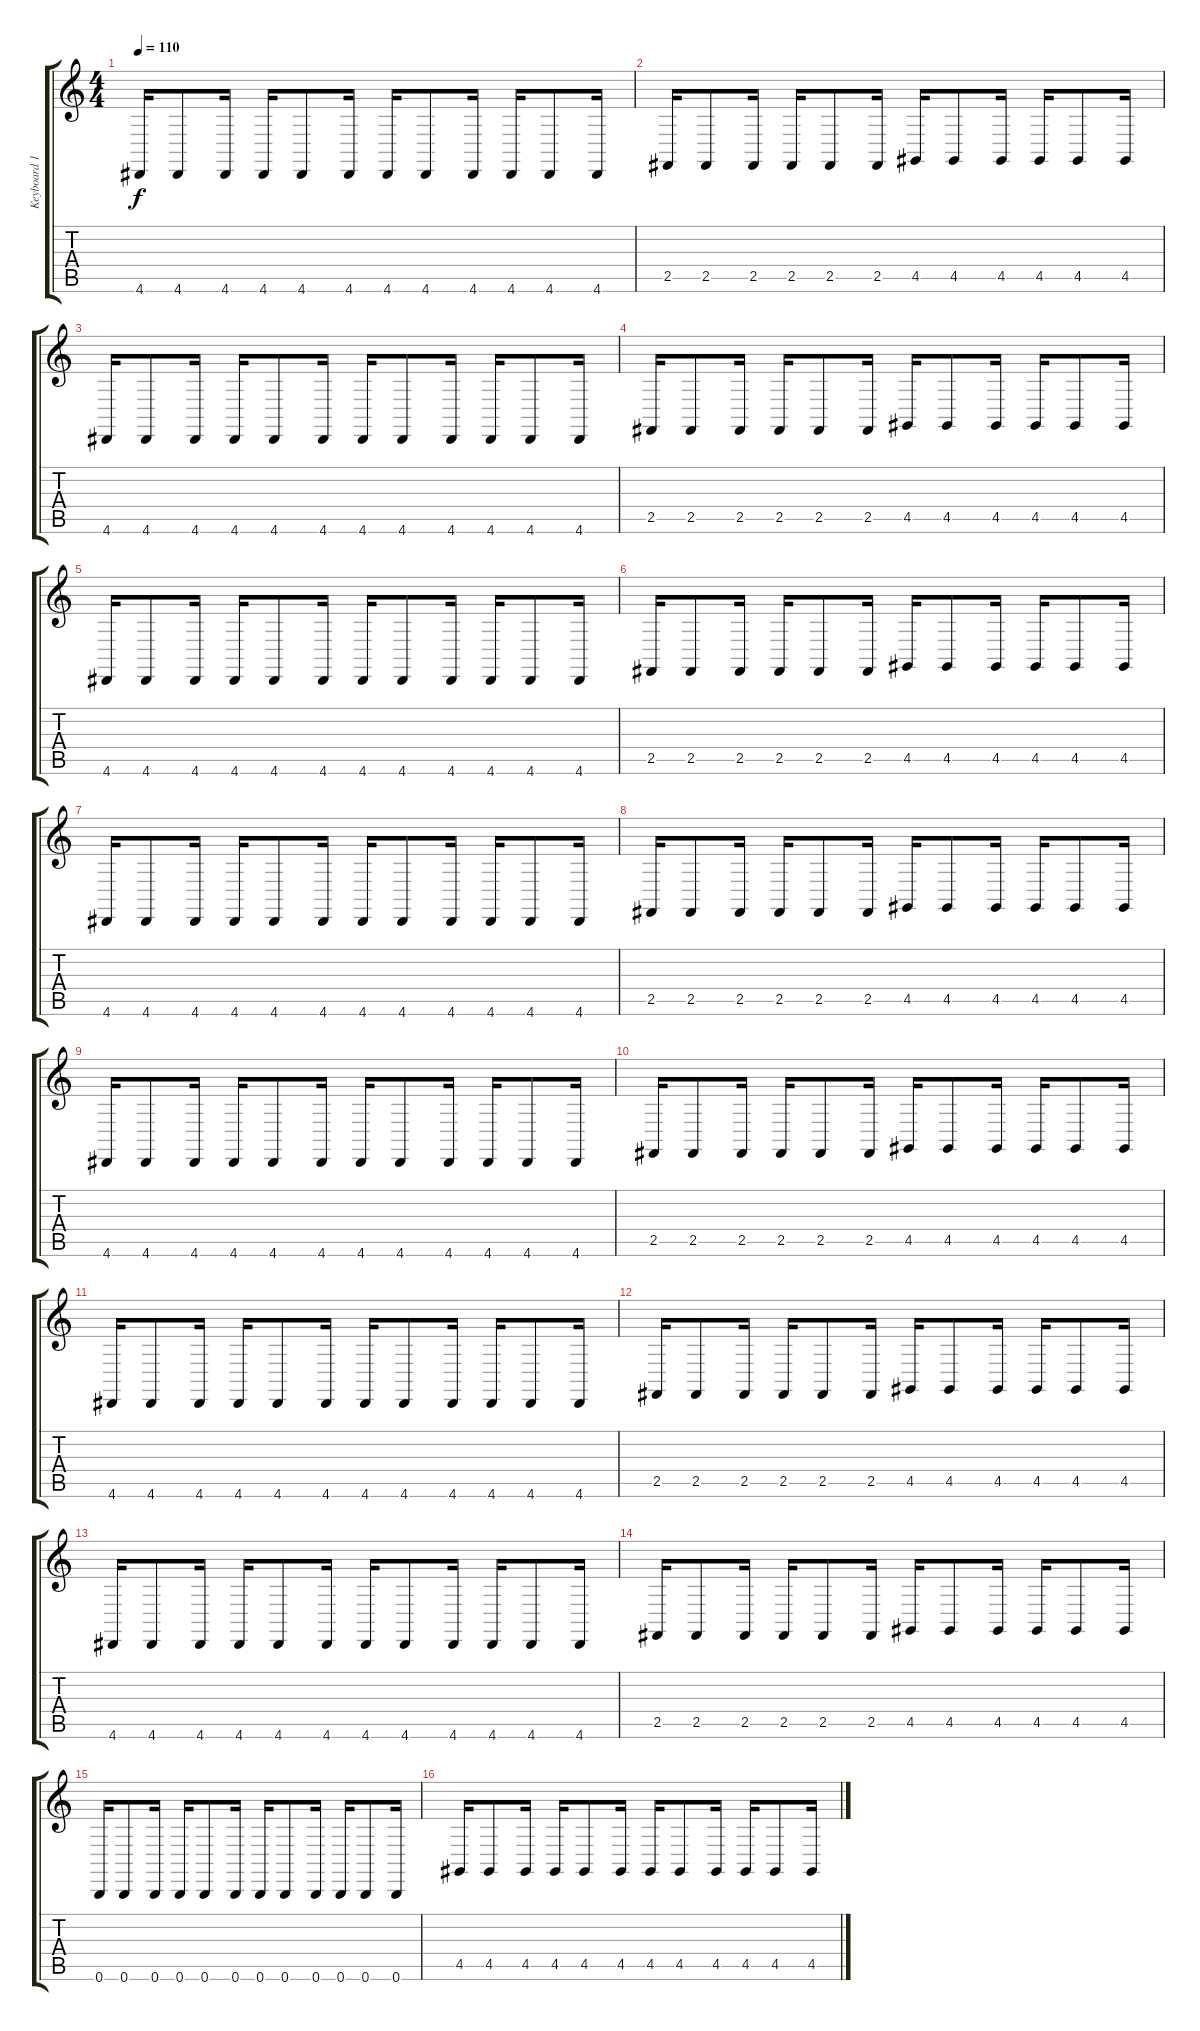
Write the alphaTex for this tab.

\track ("Keyboard 1" "Keyboard 1") {instrument lead1square}
\staff {score tabs}
\tuning (B3 Gb3 D3 A2 E2 B1) {hide}
\ts (4 4)
\tempo 110
\clef g2
\ks c
4.6.16{dy f instrument lead1square} 4.6.8 4.6.16 4.6.16 4.6.8 4.6.16 4.6.16 4.6.8 4.6.16 4.6.16 4.6.8 4.6.16 |
2.5.16 2.5.8 2.5.16 2.5.16 2.5.8 2.5.16 4.5.16 4.5.8 4.5.16 4.5.16 4.5.8 4.5.16 |
4.6.16 4.6.8 4.6.16 4.6.16 4.6.8 4.6.16 4.6.16 4.6.8 4.6.16 4.6.16 4.6.8 4.6.16 |
2.5.16 2.5.8 2.5.16 2.5.16 2.5.8 2.5.16 4.5.16 4.5.8 4.5.16 4.5.16 4.5.8 4.5.16 |
4.6.16 4.6.8 4.6.16 4.6.16 4.6.8 4.6.16 4.6.16 4.6.8 4.6.16 4.6.16 4.6.8 4.6.16 |
2.5.16 2.5.8 2.5.16 2.5.16 2.5.8 2.5.16 4.5.16 4.5.8 4.5.16 4.5.16 4.5.8 4.5.16 |
4.6.16 4.6.8 4.6.16 4.6.16 4.6.8 4.6.16 4.6.16 4.6.8 4.6.16 4.6.16 4.6.8 4.6.16 |
2.5.16 2.5.8 2.5.16 2.5.16 2.5.8 2.5.16 4.5.16 4.5.8 4.5.16 4.5.16 4.5.8 4.5.16 |
4.6.16 4.6.8 4.6.16 4.6.16 4.6.8 4.6.16 4.6.16 4.6.8 4.6.16 4.6.16 4.6.8 4.6.16 |
2.5.16 2.5.8 2.5.16 2.5.16 2.5.8 2.5.16 4.5.16 4.5.8 4.5.16 4.5.16 4.5.8 4.5.16 |
4.6.16 4.6.8 4.6.16 4.6.16 4.6.8 4.6.16 4.6.16 4.6.8 4.6.16 4.6.16 4.6.8 4.6.16 |
2.5.16 2.5.8 2.5.16 2.5.16 2.5.8 2.5.16 4.5.16 4.5.8 4.5.16 4.5.16 4.5.8 4.5.16 |
4.6.16 4.6.8 4.6.16 4.6.16 4.6.8 4.6.16 4.6.16 4.6.8 4.6.16 4.6.16 4.6.8 4.6.16 |
2.5.16 2.5.8 2.5.16 2.5.16 2.5.8 2.5.16 4.5.16 4.5.8 4.5.16 4.5.16 4.5.8 4.5.16 |
0.6.16 0.6.8 0.6.16 0.6.16 0.6.8 0.6.16 0.6.16 0.6.8 0.6.16 0.6.16 0.6.8 0.6.16 |
4.5.16 4.5.8 4.5.16 4.5.16 4.5.8 4.5.16 4.5.16 4.5.8 4.5.16 4.5.16 4.5.8 4.5.16
